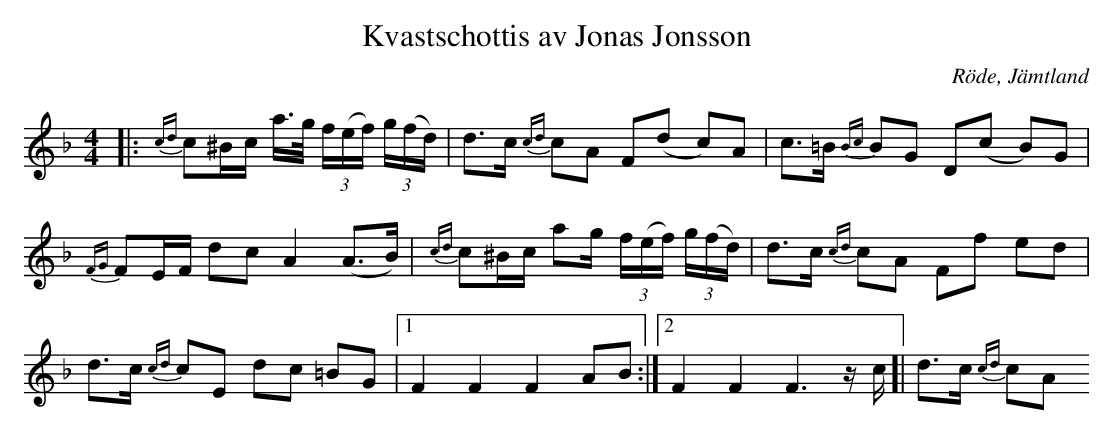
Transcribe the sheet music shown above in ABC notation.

X:1
T:Kvastschottis av Jonas Jonsson
O:Röde, Jämtland
M:4/4
L:1/16
K:F
|: {cd}c2^Bc a>g (3f(ef) (3g(fd) | d2>c2 {cd}c2A2 F2(d2- c2)A2 | c2>=B2 {Bc}B2G2 D2(c2- B2)G2 | {FG}F2EF d2c2 A4 (A2>B2) | {cd}c2^Bc a2g (3f(ef) (3g(fd) | d2>c2 {cd}c2A2 F2f2 e2d2 | d2>c2 {cd}c2E2 d2c2 =B2G2 |1 F4 F4 F4 A2B2 :|2 F4 F4 F4> z2c ]| d2>c2 {cd}c2A2
